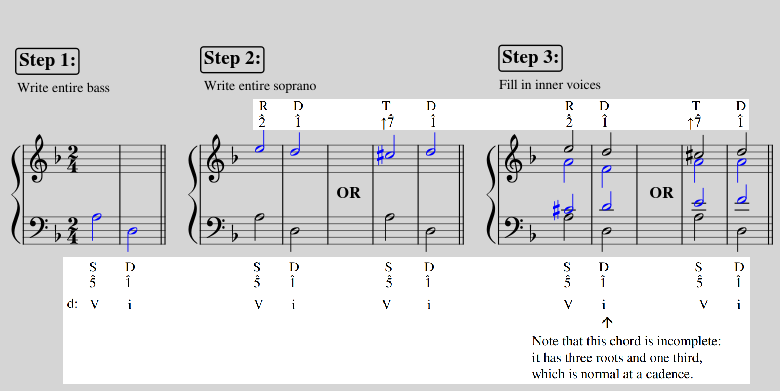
X:1
%%score { ( 1 4 ) | ( 2 3 ) }
L:1/8
M:2/4
I:linebreak $
K:F
V:1 treble
V:4 treble
V:2 bass
V:3 bass
V:1
 x4 | x4 || e4 | d4 | x4 | %5
 ^c4 | d4 || e4 | d4 | x4 | %10
 ^c4 | d4 || %12
V:2
 x4 | x4 || x4 | x4 | x4 | %5
 x4 | x4 || ^C4 | D4 | x4 | %10
 E4 | F4 || %12
V:3
 A,4 | D,4 || A,4 | D,4 | x4 | %5
 A,4 | D,4 || A,4 | D,4 | x4 | %10
 A,4 | D,4 || %12
V:4
 x4 | x4 || x4 | x4 | x4 | %5
 x4 | x4 || A4 | F4 | x4 | %10
 A4 | A4 || %12
